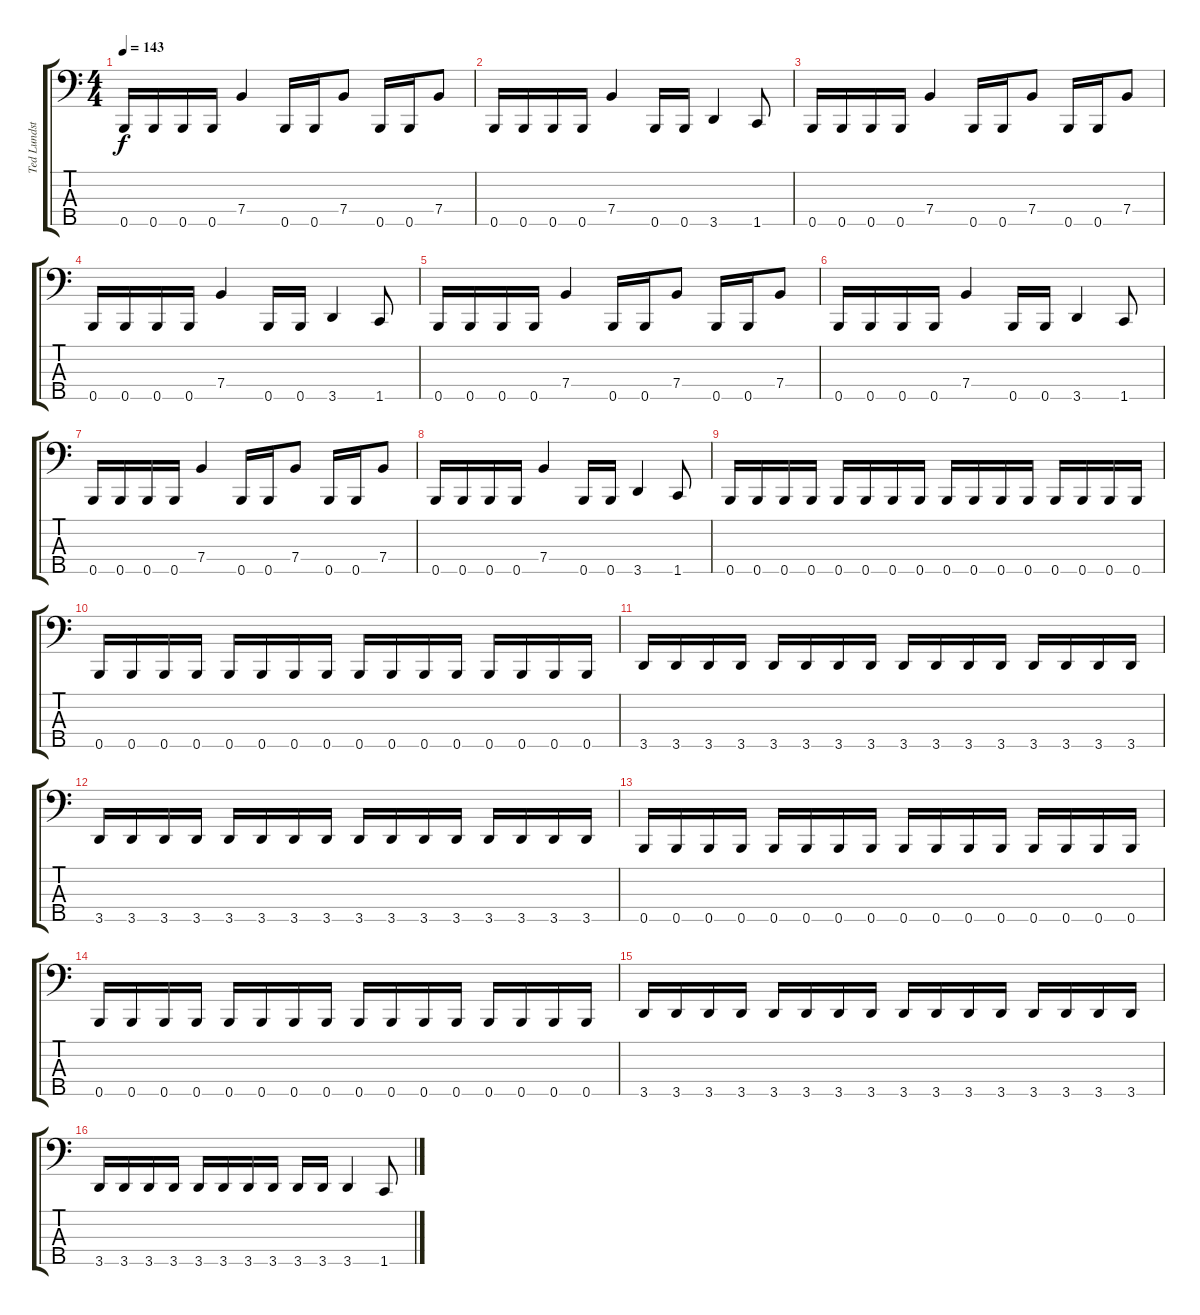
\track ("Ted Lundström" "Ted Lundst") {instrument electricbassfinger}
\staff {score tabs}
\tuning (G2 D2 A1 E1 B0) {hide}
\ts (4 4)
\tempo 143
\clef f4
\ks c
0.5.16{dy f instrument electricbassfinger} 0.5.16 0.5.16 0.5.16 7.4.4 0.5.16 0.5.16 7.4.8 0.5.16 0.5.16 7.4.8 |
0.5.16 0.5.16 0.5.16 0.5.16 7.4.4 0.5.16 0.5.16 3.5.4 1.5.8 |
0.5.16 0.5.16 0.5.16 0.5.16 7.4.4 0.5.16 0.5.16 7.4.8 0.5.16 0.5.16 7.4.8 |
0.5.16 0.5.16 0.5.16 0.5.16 7.4.4 0.5.16 0.5.16 3.5.4 1.5.8 |
0.5.16 0.5.16 0.5.16 0.5.16 7.4.4 0.5.16 0.5.16 7.4.8 0.5.16 0.5.16 7.4.8 |
0.5.16 0.5.16 0.5.16 0.5.16 7.4.4 0.5.16 0.5.16 3.5.4 1.5.8 |
0.5.16 0.5.16 0.5.16 0.5.16 7.4.4 0.5.16 0.5.16 7.4.8 0.5.16 0.5.16 7.4.8 |
0.5.16 0.5.16 0.5.16 0.5.16 7.4.4 0.5.16 0.5.16 3.5.4 1.5.8 |
0.5.16 0.5.16 0.5.16 0.5.16 0.5.16 0.5.16 0.5.16 0.5.16 0.5.16 0.5.16 0.5.16 0.5.16 0.5.16 0.5.16 0.5.16 0.5.16 |
0.5.16 0.5.16 0.5.16 0.5.16 0.5.16 0.5.16 0.5.16 0.5.16 0.5.16 0.5.16 0.5.16 0.5.16 0.5.16 0.5.16 0.5.16 0.5.16 |
3.5.16 3.5.16 3.5.16 3.5.16 3.5.16 3.5.16 3.5.16 3.5.16 3.5.16 3.5.16 3.5.16 3.5.16 3.5.16 3.5.16 3.5.16 3.5.16 |
3.5.16 3.5.16 3.5.16 3.5.16 3.5.16 3.5.16 3.5.16 3.5.16 3.5.16 3.5.16 3.5.16 3.5.16 3.5.16 3.5.16 3.5.16 3.5.16 |
0.5.16 0.5.16 0.5.16 0.5.16 0.5.16 0.5.16 0.5.16 0.5.16 0.5.16 0.5.16 0.5.16 0.5.16 0.5.16 0.5.16 0.5.16 0.5.16 |
0.5.16 0.5.16 0.5.16 0.5.16 0.5.16 0.5.16 0.5.16 0.5.16 0.5.16 0.5.16 0.5.16 0.5.16 0.5.16 0.5.16 0.5.16 0.5.16 |
3.5.16 3.5.16 3.5.16 3.5.16 3.5.16 3.5.16 3.5.16 3.5.16 3.5.16 3.5.16 3.5.16 3.5.16 3.5.16 3.5.16 3.5.16 3.5.16 |
3.5.16 3.5.16 3.5.16 3.5.16 3.5.16 3.5.16 3.5.16 3.5.16 3.5.16 3.5.16 3.5.4 1.5.8
